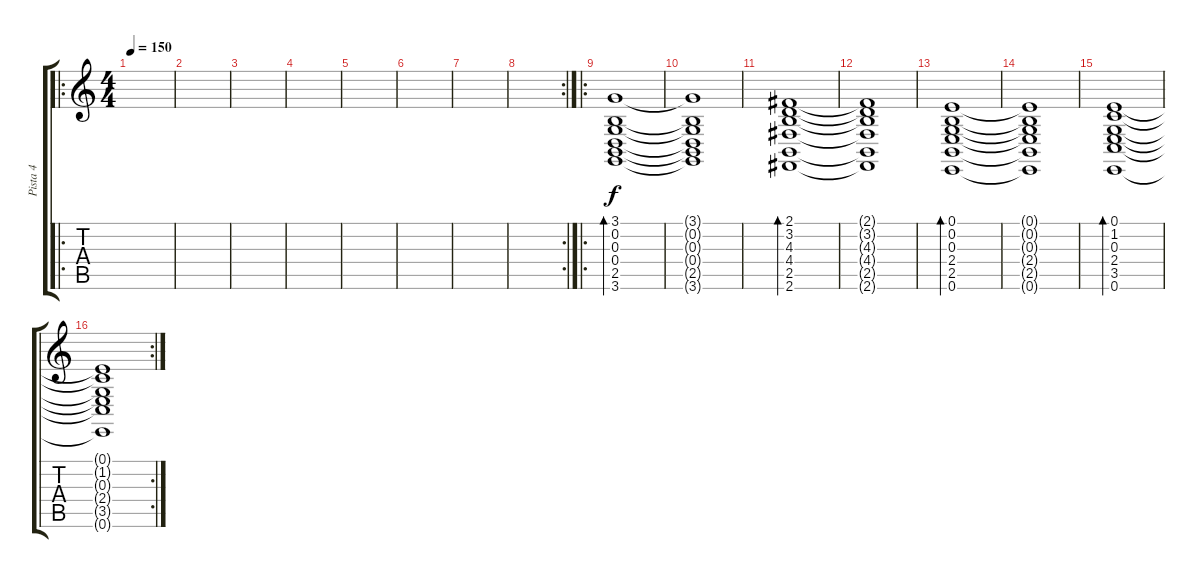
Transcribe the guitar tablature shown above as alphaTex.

\track ("Pista 4" "Pista 4") {instrument electricgrandpiano}
\staff {score tabs}
\tuning (E4 B3 G3 D3 A2 E2) {hide}
\ro
\ts (4 4)
\tempo 150
\clef g2
\ks c
|
|
|
|
|
|
|
\rc 2
|
\ro
(3.1 0.2 0.3 0.4 2.5 3.6).1{bd 480} |
(3.1{t} 0.2{t} 0.3{t} 0.4{t} 2.5{t} 3.6{t}).1 |
(2.1 3.2 4.3 4.4 2.5 2.6).1{bd 480} |
(2.1{t} 3.2{t} 4.3{t} 4.4{t} 2.5{t} 2.6{t}).1 |
(0.1 0.2 0.3 2.4 2.5 0.6).1{bd 480} |
(0.1{t} 0.2{t} 0.3{t} 2.4{t} 2.5{t} 0.6{t}).1 |
(0.1 1.2 0.3 2.4 3.5 0.6).1{bd 480} |
\rc 2
(0.1{t} 1.2{t} 0.3{t} 2.4{t} 3.5{t} 0.6{t}).1
